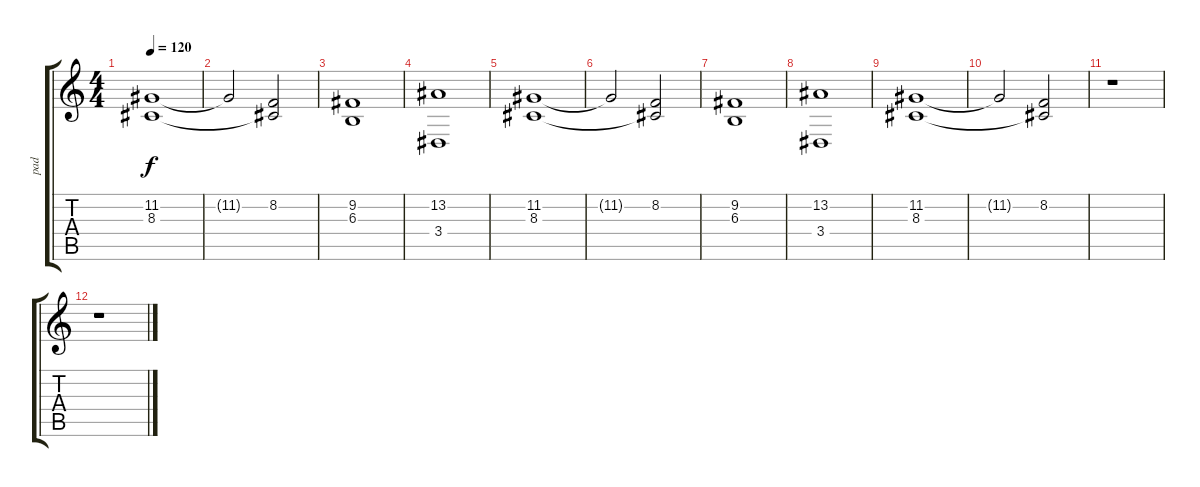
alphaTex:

\track ("pad" "pad") {instrument tremolostrings}
\staff {score tabs}
\tuning (D4 A3 F3 C3 G2 C2) {hide}
\ts (4 4)
\tempo 120
\clef g2
\ks c
(11.2 8.3).1{dy f} |
11.2{t}.2 (8.2 8.3{t}).2 |
(9.2 6.3).1 |
(13.2 3.4).1 |
(11.2 8.3).1 |
11.2{t}.2 (8.2 8.3{t}).2 |
(9.2 6.3).1 |
(13.2 3.4).1 |
(11.2 8.3).1 |
11.2{t}.2 (8.2 8.3{t}).2 |
r.1 |
r.1
